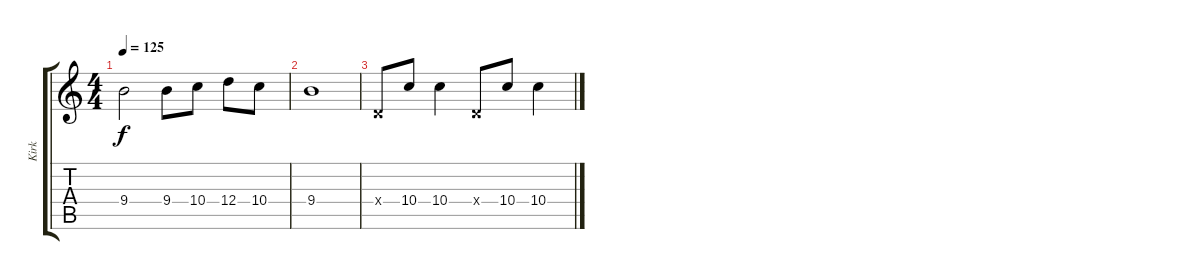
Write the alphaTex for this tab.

\track ("Kirk" "Kirk") {instrument distortionguitar}
\staff {score tabs}
\tuning (E4 B3 G3 D3 A2 E2) {hide}
\ts (4 4)
\tempo 125
\clef g2
\ks c
9.4.2{dy f} 9.4.8 10.4.8 12.4.8 10.4.8 |
9.4.1 |
0.4{x}.8 10.4.8 10.4.4 0.4{x}.8 10.4.8 10.4.4
